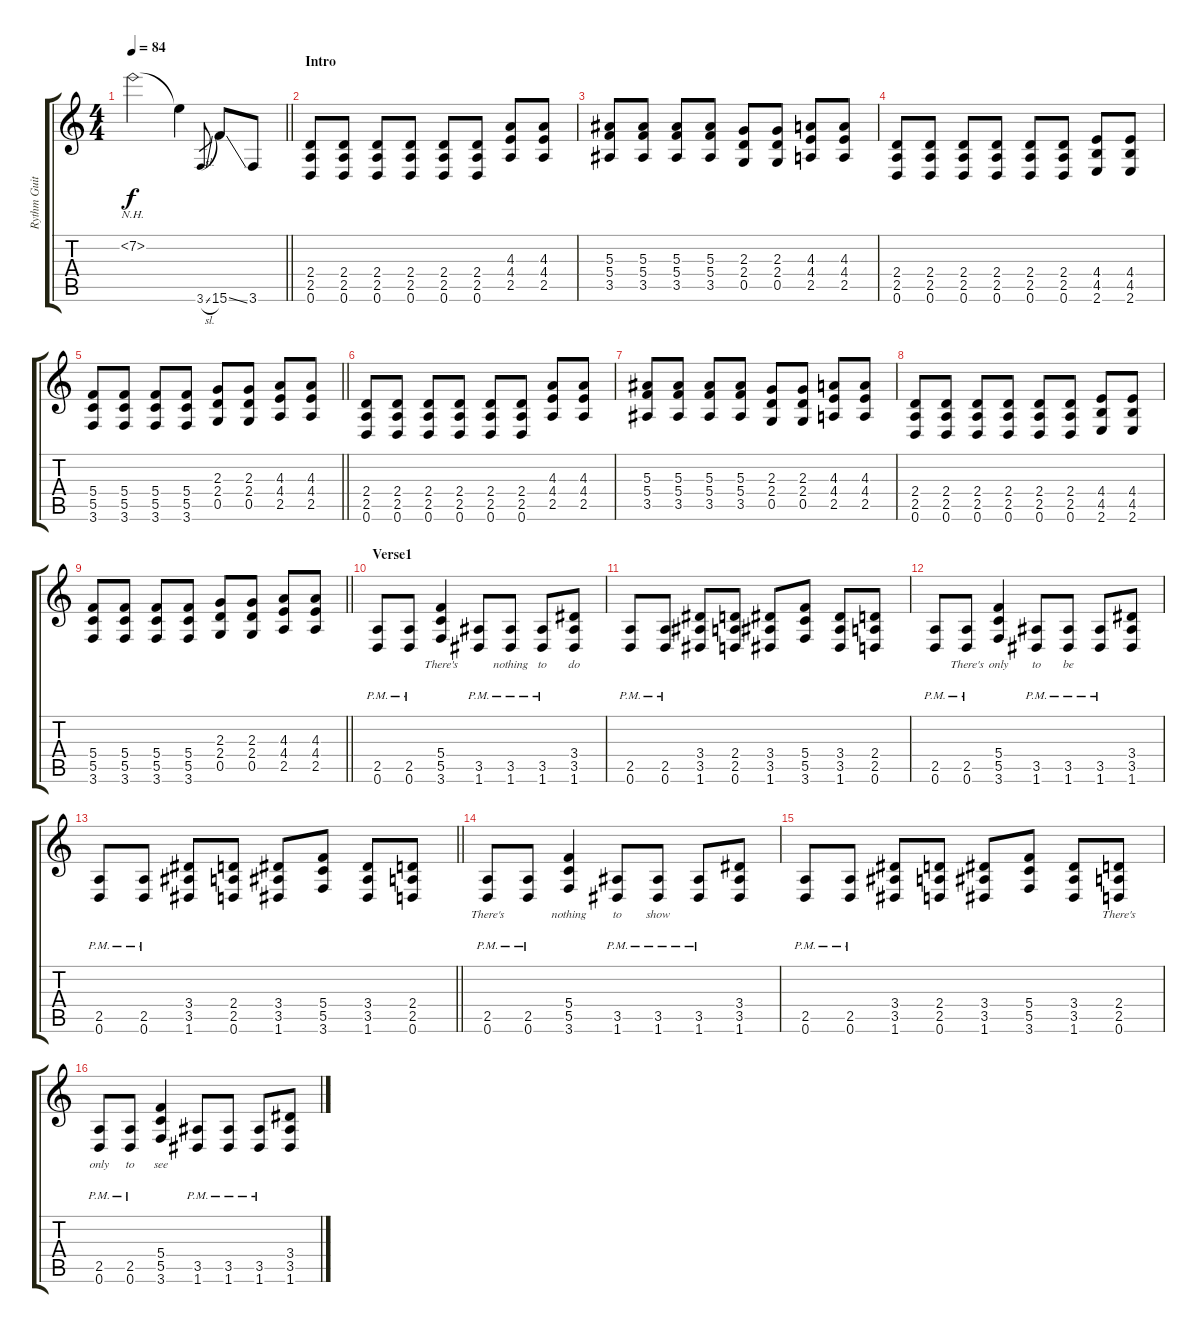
\track ("Rythm Guitar" "Rythm Guit") {instrument distortionguitar}
\staff {score tabs}
\tuning (D4 A3 F3 C3 G2 D2) {hide}
\ts (4 4)
\tempo 84
\clef g2
\barLineRight lightlight
\ks c
7.2{nh}.2{dy f instrument distortionguitar} 7.2{t}.4 3.6{sl}.8{gr} 15.6{ss}.8 3.6.8 |
\section ("" "Intro")
(2.4 2.5 0.6).8 (2.4 2.5 0.6).8 (2.4 2.5 0.6).8 (2.4 2.5 0.6).8 (2.4 2.5 0.6).8 (2.4 2.5 0.6).8 (4.3 4.4 2.5).8 (4.3 4.4 2.5).8 |
(5.3 5.4 3.5).8 (5.3 5.4 3.5).8 (5.3 5.4 3.5).8 (5.3 5.4 3.5).8 (2.3 2.4 0.5).8 (2.3 2.4 0.5).8 (4.3 4.4 2.5).8 (4.3 4.4 2.5).8 |
(2.4 2.5 0.6).8 (2.4 2.5 0.6).8 (2.4 2.5 0.6).8 (2.4 2.5 0.6).8 (2.4 2.5 0.6).8 (2.4 2.5 0.6).8 (4.4 4.5 2.6).8 (4.4 4.5 2.6).8 |
\barLineRight lightlight
(5.4 5.5 3.6).8 (5.4 5.5 3.6).8 (5.4 5.5 3.6).8 (5.4 5.5 3.6).8 (2.3 2.4 0.5).8 (2.3 2.4 0.5).8 (4.3 4.4 2.5).8 (4.3 4.4 2.5).8 |
(2.4 2.5 0.6).8 (2.4 2.5 0.6).8 (2.4 2.5 0.6).8 (2.4 2.5 0.6).8 (2.4 2.5 0.6).8 (2.4 2.5 0.6).8 (4.3 4.4 2.5).8 (4.3 4.4 2.5).8 |
(5.3 5.4 3.5).8 (5.3 5.4 3.5).8 (5.3 5.4 3.5).8 (5.3 5.4 3.5).8 (2.3 2.4 0.5).8 (2.3 2.4 0.5).8 (4.3 4.4 2.5).8 (4.3 4.4 2.5).8 |
(2.4 2.5 0.6).8 (2.4 2.5 0.6).8 (2.4 2.5 0.6).8 (2.4 2.5 0.6).8 (2.4 2.5 0.6).8 (2.4 2.5 0.6).8 (4.4 4.5 2.6).8 (4.4 4.5 2.6).8 |
\barLineRight lightlight
(5.4 5.5 3.6).8 (5.4 5.5 3.6).8 (5.4 5.5 3.6).8 (5.4 5.5 3.6).8 (2.3 2.4 0.5).8 (2.3 2.4 0.5).8 (4.3 4.4 2.5).8 (4.3 4.4 2.5).8 |
\section ("" "Verse1")
(2.5{pm} 0.6{pm}).8{lyrics (0 "") lyrics (1 "") lyrics (2 "") lyrics (3 "") lyrics (4 "")} (2.5{pm} 0.6{pm}).8{lyrics (0 "") lyrics (1 "") lyrics (2 "") lyrics (3 "") lyrics (4 "")} (5.4 5.5 3.6).4{lyrics (0 "There's") lyrics (1 "") lyrics (2 "") lyrics (3 "") lyrics (4 "")} (3.5{pm} 1.6{pm}).8{lyrics (0 "") lyrics (1 "") lyrics (2 "") lyrics (3 "") lyrics (4 "")} (3.5{pm} 1.6{pm}).8{lyrics (0 "nothing") lyrics (1 "") lyrics (2 "") lyrics (3 "") lyrics (4 "")} (3.5{pm} 1.6{pm}).8{lyrics (0 "to") lyrics (1 "") lyrics (2 "") lyrics (3 "") lyrics (4 "")} (3.4 3.5 1.6).8{lyrics (0 "do") lyrics (1 "") lyrics (2 "") lyrics (3 "") lyrics (4 "")} |
(2.5{pm} 0.6{pm}).8{lyrics (0 "") lyrics (1 "") lyrics (2 "") lyrics (3 "") lyrics (4 "")} (2.5{pm} 0.6{pm}).8{lyrics (0 "") lyrics (1 "") lyrics (2 "") lyrics (3 "") lyrics (4 "")} (3.4 3.5 1.6).8{lyrics (0 "") lyrics (1 "") lyrics (2 "") lyrics (3 "") lyrics (4 "")} (2.4 2.5 0.6).8{lyrics (0 "") lyrics (1 "") lyrics (2 "") lyrics (3 "") lyrics (4 "")} (3.4 3.5 1.6).8{lyrics (0 "") lyrics (1 "") lyrics (2 "") lyrics (3 "") lyrics (4 "")} (5.4 5.5 3.6).8{lyrics (0 "") lyrics (1 "") lyrics (2 "") lyrics (3 "") lyrics (4 "")} (3.4 3.5 1.6).8{lyrics (0 "") lyrics (1 "") lyrics (2 "") lyrics (3 "") lyrics (4 "")} (2.4 2.5 0.6).8{lyrics (0 "") lyrics (1 "") lyrics (2 "") lyrics (3 "") lyrics (4 "")} |
(2.5{pm} 0.6{pm}).8{lyrics (0 "") lyrics (1 "") lyrics (2 "") lyrics (3 "") lyrics (4 "")} (2.5{pm} 0.6{pm}).8{lyrics (0 "There's") lyrics (1 "") lyrics (2 "") lyrics (3 "") lyrics (4 "")} (5.4 5.5 3.6).4{lyrics (0 "only") lyrics (1 "") lyrics (2 "") lyrics (3 "") lyrics (4 "")} (3.5{pm} 1.6{pm}).8{lyrics (0 "to") lyrics (1 "") lyrics (2 "") lyrics (3 "") lyrics (4 "")} (3.5{pm} 1.6{pm}).8{lyrics (0 "be") lyrics (1 "") lyrics (2 "") lyrics (3 "") lyrics (4 "")} (3.5{pm} 1.6{pm}).8{lyrics (0 "") lyrics (1 "") lyrics (2 "") lyrics (3 "") lyrics (4 "")} (3.4 3.5 1.6).8{lyrics (0 "") lyrics (1 "") lyrics (2 "") lyrics (3 "") lyrics (4 "")} |
\barLineRight lightlight
(2.5{pm} 0.6{pm}).8{lyrics (0 "") lyrics (1 "") lyrics (2 "") lyrics (3 "") lyrics (4 "")} (2.5{pm} 0.6{pm}).8{lyrics (0 "") lyrics (1 "") lyrics (2 "") lyrics (3 "") lyrics (4 "")} (3.4 3.5 1.6).8{lyrics (0 "") lyrics (1 "") lyrics (2 "") lyrics (3 "") lyrics (4 "")} (2.4 2.5 0.6).8{lyrics (0 "") lyrics (1 "") lyrics (2 "") lyrics (3 "") lyrics (4 "")} (3.4 3.5 1.6).8{lyrics (0 "") lyrics (1 "") lyrics (2 "") lyrics (3 "") lyrics (4 "")} (5.4 5.5 3.6).8{lyrics (0 "") lyrics (1 "") lyrics (2 "") lyrics (3 "") lyrics (4 "")} (3.4 3.5 1.6).8{lyrics (0 "") lyrics (1 "") lyrics (2 "") lyrics (3 "") lyrics (4 "")} (2.4 2.5 0.6).8{lyrics (0 "") lyrics (1 "") lyrics (2 "") lyrics (3 "") lyrics (4 "")} |
(2.5{pm} 0.6{pm}).8{lyrics (0 "There's") lyrics (1 "") lyrics (2 "") lyrics (3 "") lyrics (4 "")} (2.5{pm} 0.6{pm}).8{lyrics (0 "") lyrics (1 "") lyrics (2 "") lyrics (3 "") lyrics (4 "")} (5.4 5.5 3.6).4{lyrics (0 "nothing") lyrics (1 "") lyrics (2 "") lyrics (3 "") lyrics (4 "")} (3.5{pm} 1.6{pm}).8{lyrics (0 "to") lyrics (1 "") lyrics (2 "") lyrics (3 "") lyrics (4 "")} (3.5{pm} 1.6{pm}).8{lyrics (0 "show") lyrics (1 "") lyrics (2 "") lyrics (3 "") lyrics (4 "")} (3.5{pm} 1.6{pm}).8{lyrics (0 "") lyrics (1 "") lyrics (2 "") lyrics (3 "") lyrics (4 "")} (3.4 3.5 1.6).8{lyrics (0 "") lyrics (1 "") lyrics (2 "") lyrics (3 "") lyrics (4 "")} |
(2.5{pm} 0.6{pm}).8{lyrics (0 "") lyrics (1 "") lyrics (2 "") lyrics (3 "") lyrics (4 "")} (2.5{pm} 0.6{pm}).8{lyrics (0 "") lyrics (1 "") lyrics (2 "") lyrics (3 "") lyrics (4 "")} (3.4 3.5 1.6).8{lyrics (0 "") lyrics (1 "") lyrics (2 "") lyrics (3 "") lyrics (4 "")} (2.4 2.5 0.6).8{lyrics (0 "") lyrics (1 "") lyrics (2 "") lyrics (3 "") lyrics (4 "")} (3.4 3.5 1.6).8{lyrics (0 "") lyrics (1 "") lyrics (2 "") lyrics (3 "") lyrics (4 "")} (5.4 5.5 3.6).8{lyrics (0 "") lyrics (1 "") lyrics (2 "") lyrics (3 "") lyrics (4 "")} (3.4 3.5 1.6).8{lyrics (0 "") lyrics (1 "") lyrics (2 "") lyrics (3 "") lyrics (4 "")} (2.4 2.5 0.6).8{lyrics (0 "There's") lyrics (1 "") lyrics (2 "") lyrics (3 "") lyrics (4 "")} |
(2.5{pm} 0.6{pm}).8{lyrics (0 "only") lyrics (1 "") lyrics (2 "") lyrics (3 "") lyrics (4 "")} (2.5{pm} 0.6{pm}).8{lyrics (0 "to") lyrics (1 "") lyrics (2 "") lyrics (3 "") lyrics (4 "")} (5.4 5.5 3.6).4{lyrics (0 "see") lyrics (1 "") lyrics (2 "") lyrics (3 "") lyrics (4 "")} (3.5{pm} 1.6{pm}).8{lyrics (0 "") lyrics (1 "") lyrics (2 "") lyrics (3 "") lyrics (4 "")} (3.5{pm} 1.6{pm}).8{lyrics (0 "") lyrics (1 "") lyrics (2 "") lyrics (3 "") lyrics (4 "")} (3.5{pm} 1.6{pm}).8{lyrics (0 "") lyrics (1 "") lyrics (2 "") lyrics (3 "") lyrics (4 "")} (3.4 3.5 1.6).8{lyrics (0 "") lyrics (1 "") lyrics (2 "") lyrics (3 "") lyrics (4 "")}
